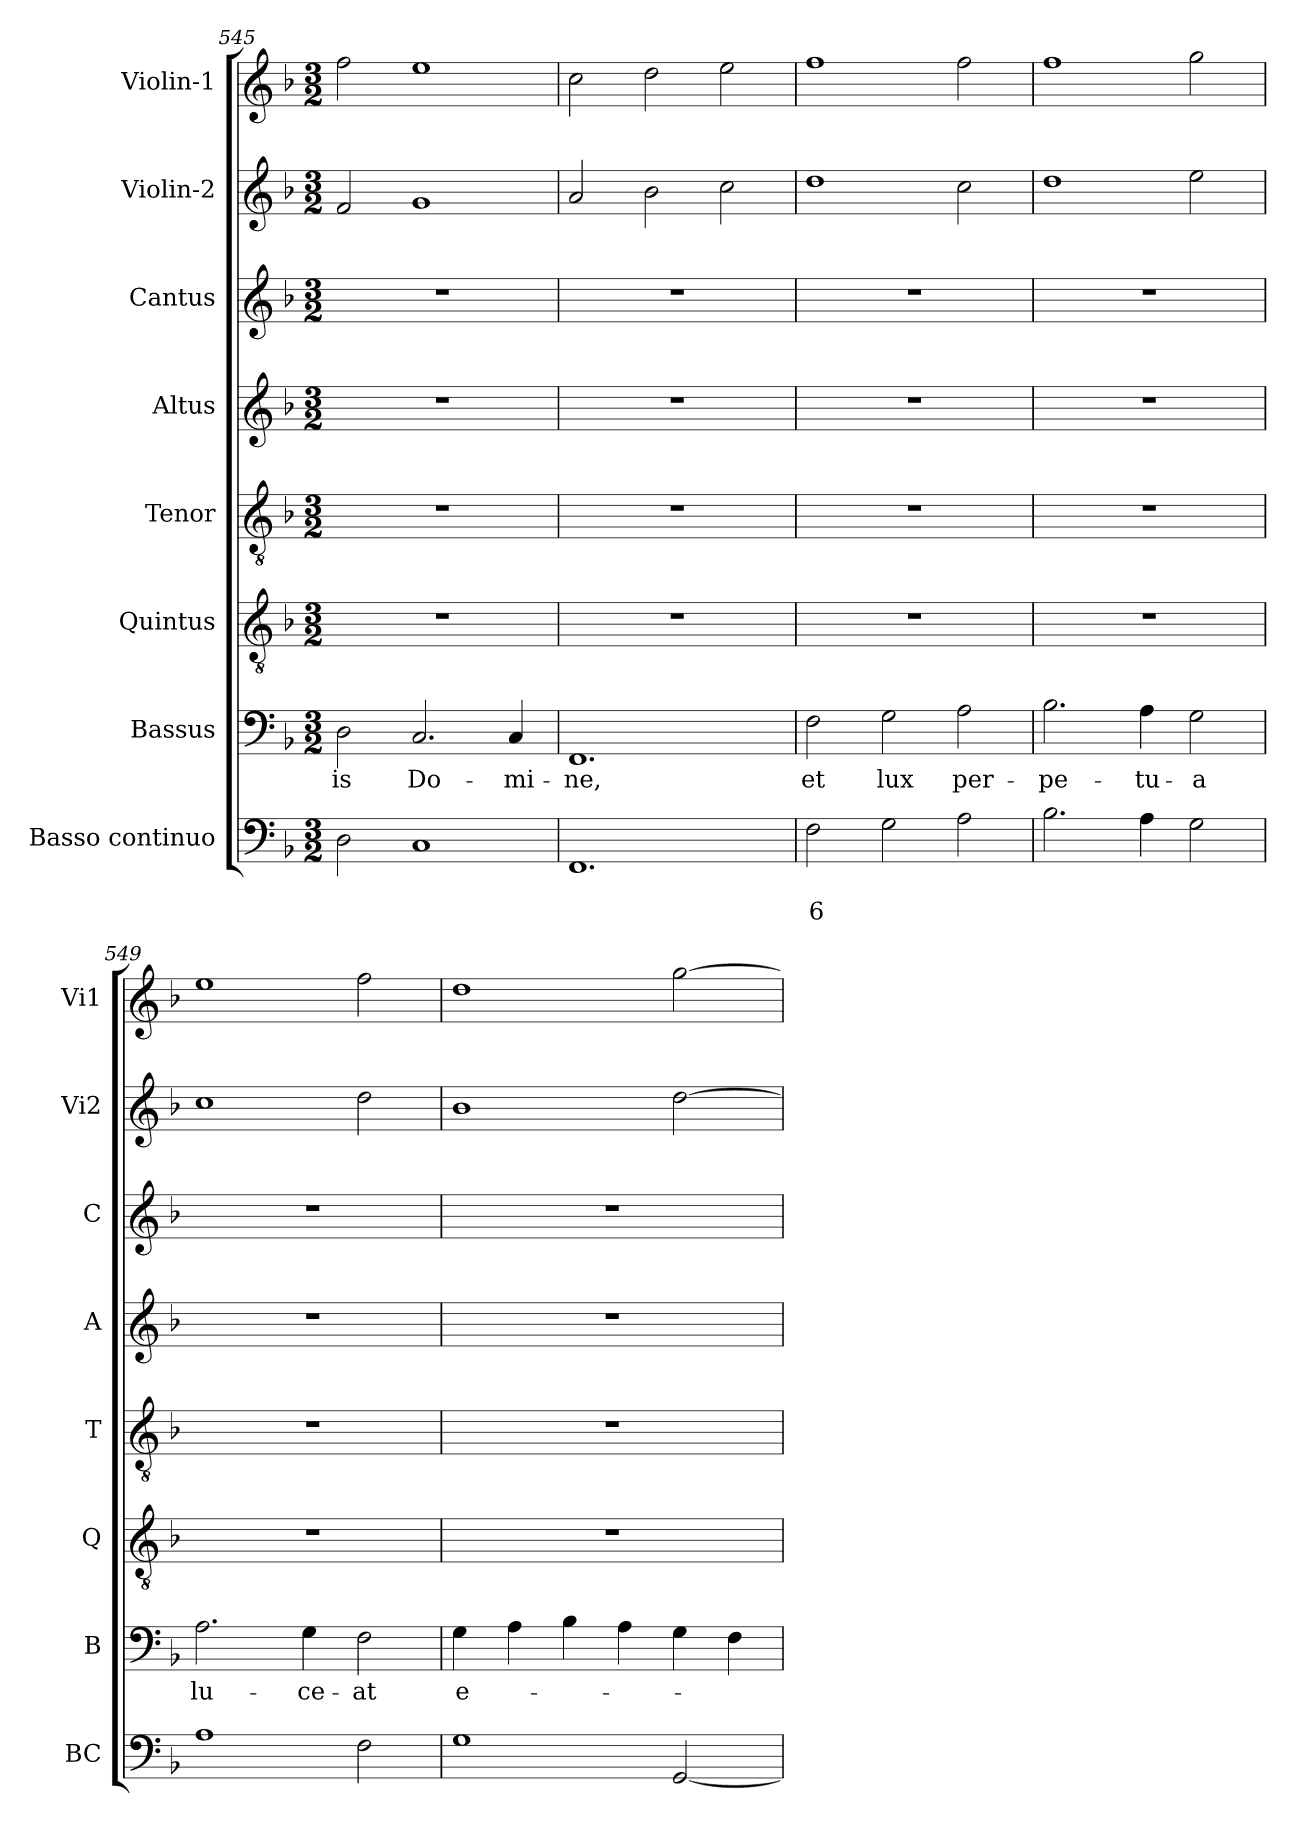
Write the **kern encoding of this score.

**kern	**text	**text	**kern	**text	**kern	**kern	**kern	**kern	**kern	**kern
*part8	*part8	*part8	*part7	*part7	*part6	*part5	*part4	*part3	*part2	*part1
*staff8	*staff8	*staff8	*staff7	*staff7	*staff6	*staff5	*staff4	*staff3	*staff2	*staff1
*I"Basso continuo	*	*	*I"Bassus	*	*I"Quintus	*I"Tenor	*I"Altus	*I"Cantus	*I"Violin-2	*I"Violin-1
*I'BC	*	*	*I'B	*	*I'Q	*I'T	*I'A	*I'C	*I'Vi2	*I'Vi1
*clefF4	*	*	*clefF4	*	*clefGv2	*clefGv2	*clefG2	*clefG2	*clefG2	*clefG2
*k[b-]	*	*	*k[b-]	*	*k[b-]	*k[b-]	*k[b-]	*k[b-]	*k[b-]	*k[b-]
*F:	*	*	*F:	*	*F:	*F:	*F:	*F:	*F:	*F:
*M3/2	*	*	*M3/2	*	*M3/2	*M3/2	*M3/2	*M3/2	*M3/2	*M3/2
=545	=545	=545	=545	=545	=545	=545	=545	=545	=545	=545
!	!	!	!	!LO:LY:b	!	!	!	!	!	!
2D\	.	.	2D\	-is	1.r	1.r	1.r	1.r	2f/	2ff\
!	!	!	!	!LO:LY:b	!	!	!	!	!	!
1C	.	.	2.C/	Do-	.	.	.	.	1g	1ee
!	!	!	!	!LO:LY:b	!	!	!	!	!	!
.	.	.	4C/	-mi-	.	.	.	.	.	.
=546	=546	=546	=546	=546	=546	=546	=546	=546	=546	=546
!	!	!	!	!LO:LY:b	!	!	!	!	!	!
1.FF	.	.	1.FF	-ne,	1.r	1.r	1.r	1.r	2a/	2cc\
.	.	.	.	.	.	.	.	.	2b-\	2dd\
.	.	.	.	.	.	.	.	.	2cc\	2ee\
=547	=547	=547	=547	=547	=547	=547	=547	=547	=547	=547
!	!	!LO:LY:b	!	!LO:LY:b	!	!	!	!	!	!
2F\	.	6	2F\	et	1.r	1.r	1.r	1.r	1dd	1ff
!	!	!	!	!LO:LY:b	!	!	!	!	!	!
2G\	.	.	2G\	lux	.	.	.	.	.	.
!	!	!	!	!LO:LY:b	!	!	!	!	!	!
2A\	.	.	2A\	per-	.	.	.	.	2cc\	2ff\
!!LO:LB:g=z
=548	=548	=548	=548	=548	=548	=548	=548	=548	=548	=548
!	!	!	!	!LO:LY:b	!	!	!	!	!	!
2.B-\	.	.	2.B-\	-pe-	1.r	1.r	1.r	1.r	1dd	1ff
!	!	!	!	!LO:LY:b	!	!	!	!	!	!
4A\	.	.	4A\	-tu-	.	.	.	.	.	.
!	!	!	!	!LO:LY:b	!	!	!	!	!	!
2G\	.	.	2G\	-a	.	.	.	.	2ee\	2gg\
=549	=549	=549	=549	=549	=549	=549	=549	=549	=549	=549
!	!	!	!	!LO:LY:b	!	!	!	!	!	!
1A	.	.	2.A\	lu-	1.r	1.r	1.r	1.r	1cc	1ee
!	!	!	!	!LO:LY:b	!	!	!	!	!	!
.	.	.	4G\	-ce-	.	.	.	.	.	.
!	!	!	!	!LO:LY:b	!	!	!	!	!	!
2F\	.	.	2F\	-at	.	.	.	.	2dd\	2ff\
=550	=550	=550	=550	=550	=550	=550	=550	=550	=550	=550
!	!	!	!	!LO:LY:b	!	!	!	!	!	!
1G	.	.	4G\	e-	1.r	1.r	1.r	1.r	1b-	1dd
.	.	.	4A\	.	.	.	.	.	.	.
.	.	.	4B-\	.	.	.	.	.	.	.
.	.	.	4A\	.	.	.	.	.	.	.
[2GG/	.	.	4G\	.	.	.	.	.	[2dd\	[2gg\
.	.	.	4F\	.	.	.	.	.	.	.
=	=	=	=	=	=	=	=	=	=	=
*-	*-	*-	*-	*-	*-	*-	*-	*-	*-	*-
